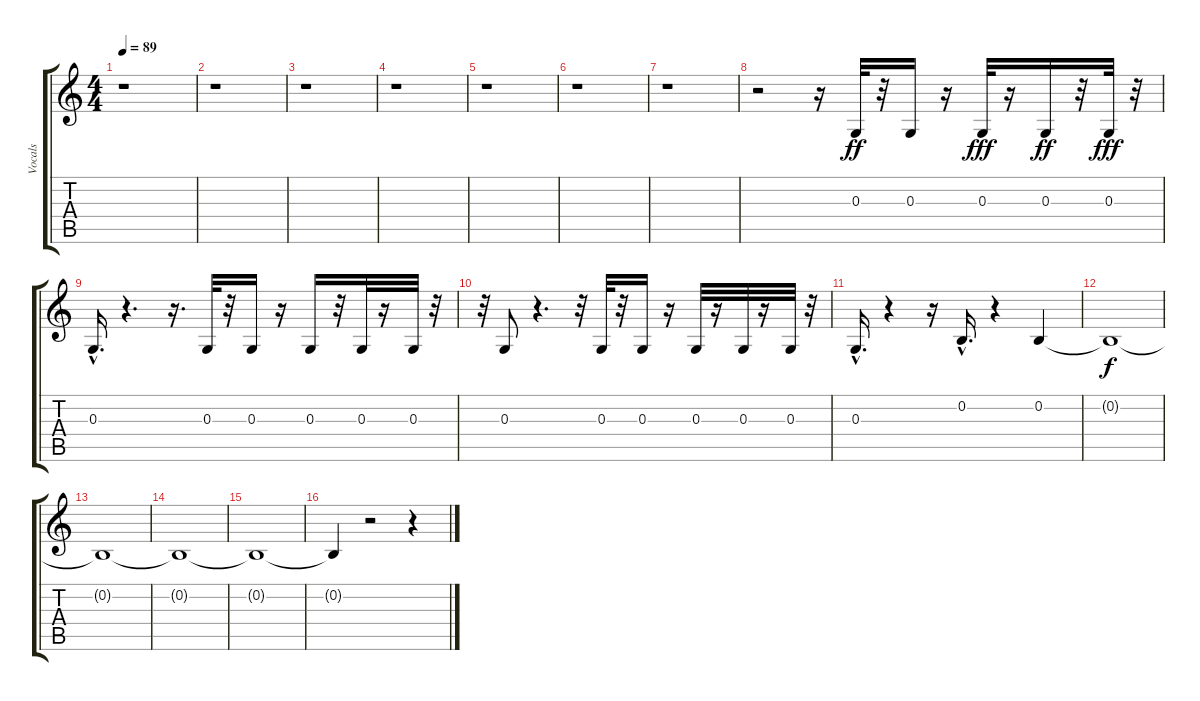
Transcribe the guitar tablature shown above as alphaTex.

\track ("Vocals" "Vocals") {instrument clarinet}
\staff {score tabs}
\tuning (E4 B3 G3 D3 A2 E2) {hide}
\ts (4 4)
\tempo 89
\clef g2
\ks c
r.1{dy f} |
r.1 |
r.1 |
r.1 |
r.1 |
r.1 |
r.1 |
r.2 r.16 0.3.32{dy ff} r.32 0.3.16 r.16 0.3.32{dy fff} r.16 0.3.16{dy ff} r.32 0.3.32{dy fff} r.32 |
0.3{hac}.16{d} r.4{d} r.16{d} 0.3.32 r.32 0.3.16 r.16 0.3.16 r.32 0.3.32 r.16 0.3.32 r.32 |
r.32 0.3.8 r.4{d} r.32 0.3.32 r.32 0.3.16 r.16 0.3.32 r.16 0.3.32 r.16 0.3.32 r.32 |
0.3{hac}.16{d} r.4 r.16 0.2{hac}.16{d} r.4 0.2.4 |
0.2{t}.1{dy f} |
0.2{t}.1 |
0.2{t}.1 |
0.2{t}.1 |
0.2{t}.4 r.2 r.4
